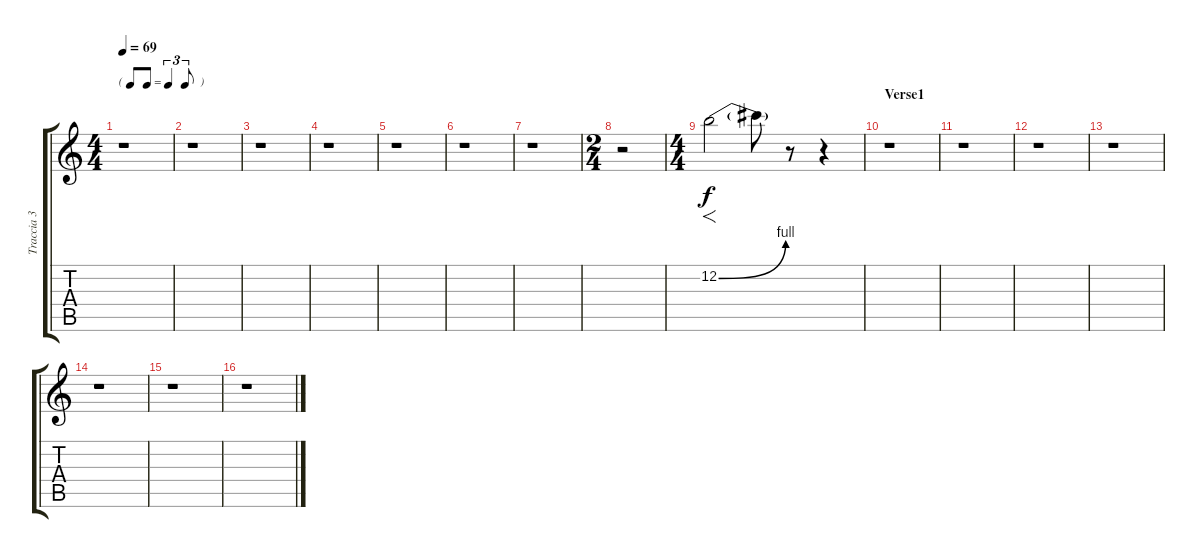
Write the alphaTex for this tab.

\track ("Traccia 3" "Traccia 3") {instrument overdrivenguitar}
\staff {score tabs}
\tuning (E4 B3 G3 D3 A2 E2) {hide}
\ts (4 4)
\tf triplet8th
\tempo 69
\clef g2
\ks c
r.1{dy f instrument overdrivenguitar} |
r.1 |
r.1 |
r.1 |
r.1 |
r.1 |
r.1 |
\ts (2 4)
r.2 |
\ts (4 4)
12.2{be (bend 0 0 60 4)}.2{f balance 8} 12.2{t}.8 r.8 r.4 |
\section ("" "Verse1")
r.1 |
r.1 |
r.1 |
r.1 |
r.1 |
r.1 |
r.1
